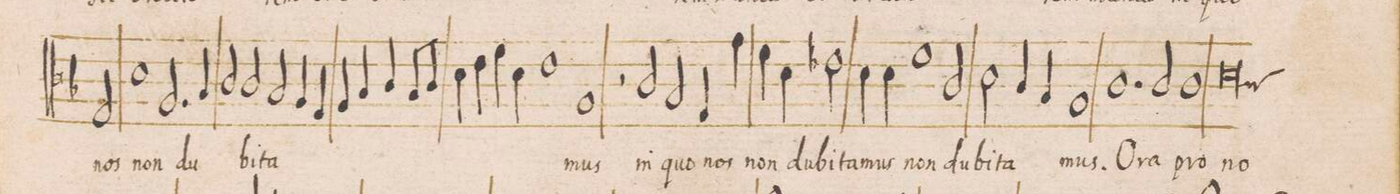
**kern	**text
*I"DISCANTVS	*
*clefC3	*
*k[b-]	*
*met(C|)	*
*M2/1	*
2G/	nos
=61-	=61-
1d	non
2.A/	du-
4B-/	.
=62-	=62-
2c/	.
2c/	-bi-
2B-/	-ta-
4A/	.
4G/	.
=63-	=63-
4A/	.
4B-/	.
4c/	.
8B-/L	.
8c/J	.
4d\	.
4e\	.
4f\	.
4d\	.
=64-	=64-
1e	.
1A	-mus
=65-	=65-
2r	.
2c/	in
2B-/	quo
4G/	nos
4g\	.
=66-	=66-
4f\	non
4d\	du-
2e-X\	-bi-
4d\	-ta-
4d\	-mus
1f\	non
=67-	=67-
2c/	du-
2d\	-bi-
4c/	-ta-
4B-/	.
=68-	=68-
1A	-mus.
1.c	O-
=69-	=69-
2c\	-ra
1c	pro
=70-	=70-
*custos:c	*
0d	no-
=71-	=71-
*-	*-
